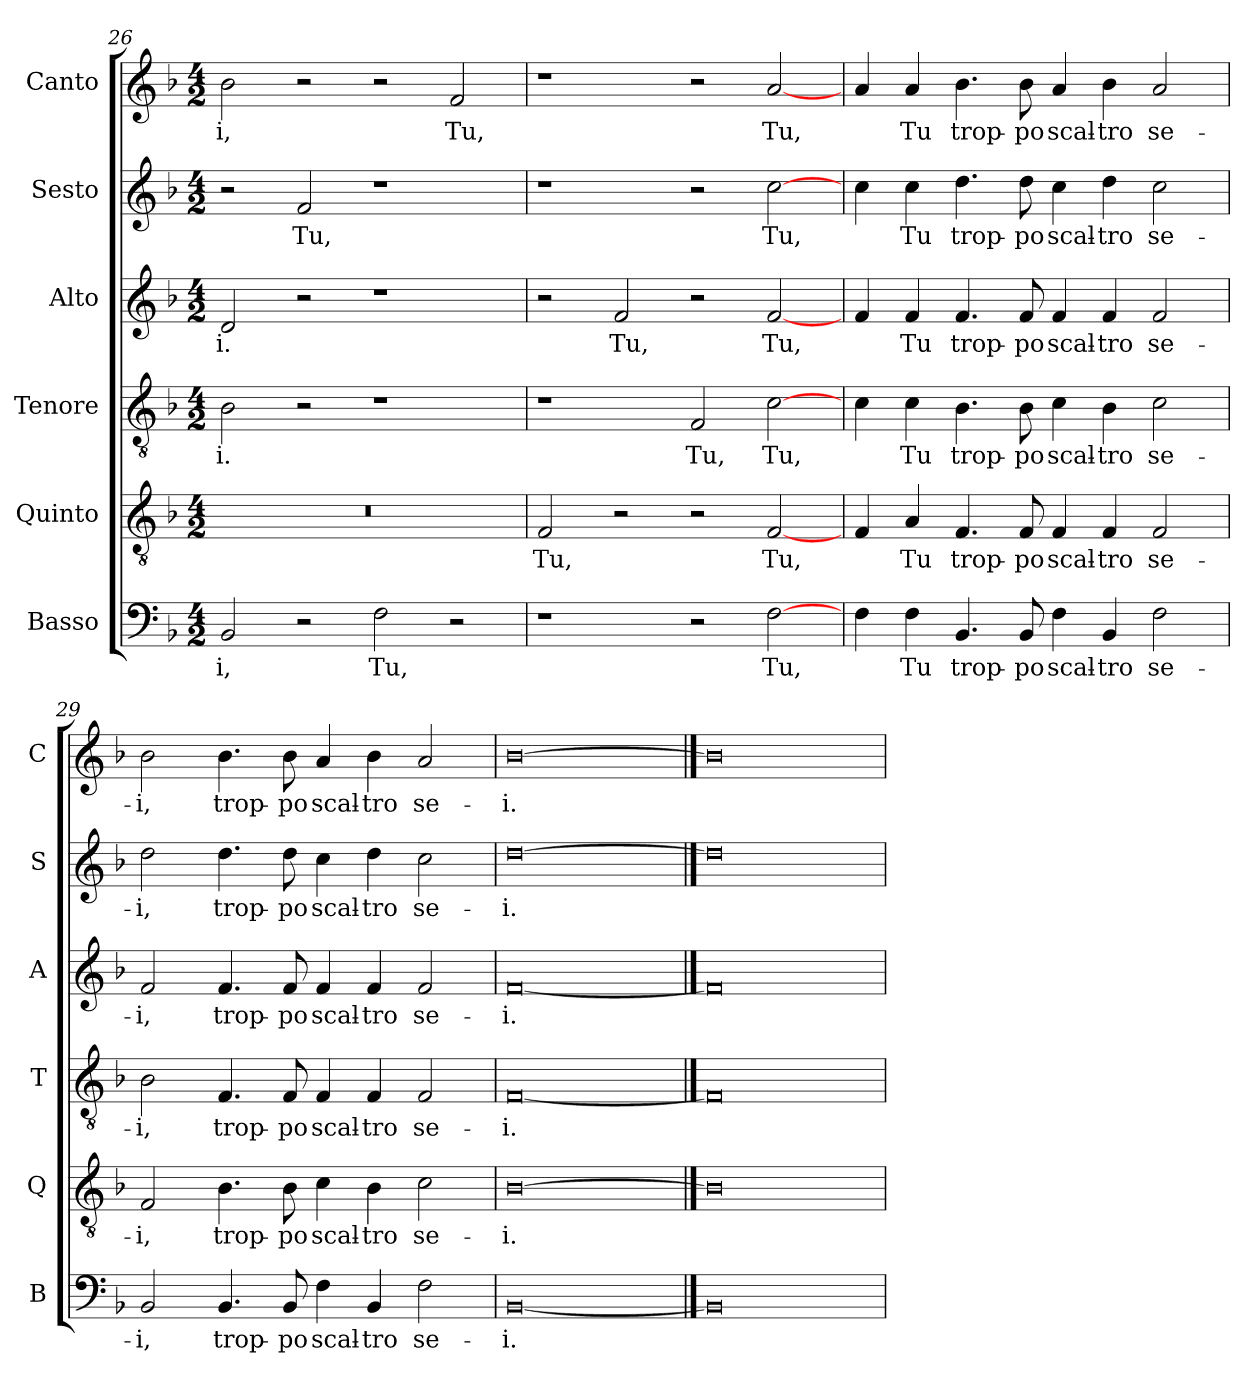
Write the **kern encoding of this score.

**kern	**text	**kern	**text	**kern	**text	**kern	**text	**kern	**text	**kern	**text
*part6	*part6	*part5	*part5	*part4	*part4	*part3	*part3	*part2	*part2	*part1	*part1
*staff6	*staff6	*staff5	*staff5	*staff4	*staff4	*staff3	*staff3	*staff2	*staff2	*staff1	*staff1
*I"Basso	*	*I"Quinto	*	*I"Tenore	*	*I"Alto	*	*I"Sesto	*	*I"Canto	*
*I'B	*	*I'Q	*	*I'T	*	*I'A	*	*I'S	*	*I'C	*
*clefF4	*	*clefGv2	*	*clefGv2	*	*clefG2	*	*clefG2	*	*clefG2	*
*k[b-]	*	*k[b-]	*	*k[b-]	*	*k[b-]	*	*k[b-]	*	*k[b-]	*
*d:	*	*d:	*	*d:	*	*d:	*	*d:	*	*d:	*
*M4/2	*	*M4/2	*	*M4/2	*	*M4/2	*	*M4/2	*	*M4/2	*
=26	=26	=26	=26	=26	=26	=26	=26	=26	=26	=26	=26
2BB-	-i,	0r	.	2B-	-i.	2d	-i.	2r	.	2b-	-i,
2r	.	.	.	2r	.	2r	.	2f	Tu,	2r	.
2F	Tu,	.	.	1r	.	1r	.	1r	.	2r	.
2r	.	.	.	.	.	.	.	.	.	2f	Tu,
=27	=27	=27	=27	=27	=27	=27	=27	=27	=27	=27	=27
1r	.	2F	Tu,	1r	.	2r	.	1r	.	1r	.
.	.	2r	.	.	.	2f	Tu,	.	.	.	.
2r	.	2r	.	2F	Tu,	2r	.	2r	.	2r	.
[2F	Tu,	[2F	Tu,	[2c	Tu,	[2f	Tu,	[2cc	Tu,	[2a	Tu,
=28	=28	=28	=28	=28	=28	=28	=28	=28	=28	=28	=28
4F	.	4F	.	4c	.	4f	.	4cc	.	4a	.
4F	Tu	4A	Tu	4c	Tu	4f	Tu	4cc	Tu	4a	Tu
4.BB-	trop-	4.F	trop-	4.B-	trop-	4.f	trop-	4.dd	trop-	4.b-	trop-
8BB-	-po	8F	-po	8B-	-po	8f	-po	8dd	-po	8b-	-po
4F	scal-	4F	scal-	4c	scal-	4f	scal-	4cc	scal-	4a	scal-
4BB-	-tro	4F	-tro	4B-	-tro	4f	-tro	4dd	-tro	4b-	-tro
2F	se-	2F	se-	2c	se-	2f	se-	2cc	se-	2a	se-
=29	=29	=29	=29	=29	=29	=29	=29	=29	=29	=29	=29
2BB-	-i,	2F	-i,	2B-	-i,	2f	-i,	2dd	-i,	2b-	-i,
4.BB-	trop-	4.B-	trop-	4.F	trop-	4.f	trop-	4.dd	trop-	4.b-	trop-
8BB-	-po	8B-	-po	8F	-po	8f	-po	8dd	-po	8b-	-po
4F	scal-	4c	scal-	4F	scal-	4f	scal-	4cc	scal-	4a	scal-
4BB-	-tro	4B-	-tro	4F	-tro	4f	-tro	4dd	-tro	4b-	-tro
2F	se-	2c	se-	2F	se-	2f	se-	2cc	se-	2a	se-
=30	=30	=30	=30	=30	=30	=30	=30	=30	=30	=30	=30
[0BB-	-i.	[0B-	-i.	[0F	-i.	[0f	-i.	[0dd	-i.	[0b-	-i.
==31	==31	==31	==31	==31	==31	==31	==31	==31	==31	==31	==31
0BB-]	.	0B-]	.	0F]	.	0f]	.	0dd]	.	0b-]	.
=	=	=	=	=	=	=	=	=	=	=	=
*-	*-	*-	*-	*-	*-	*-	*-	*-	*-	*-	*-
